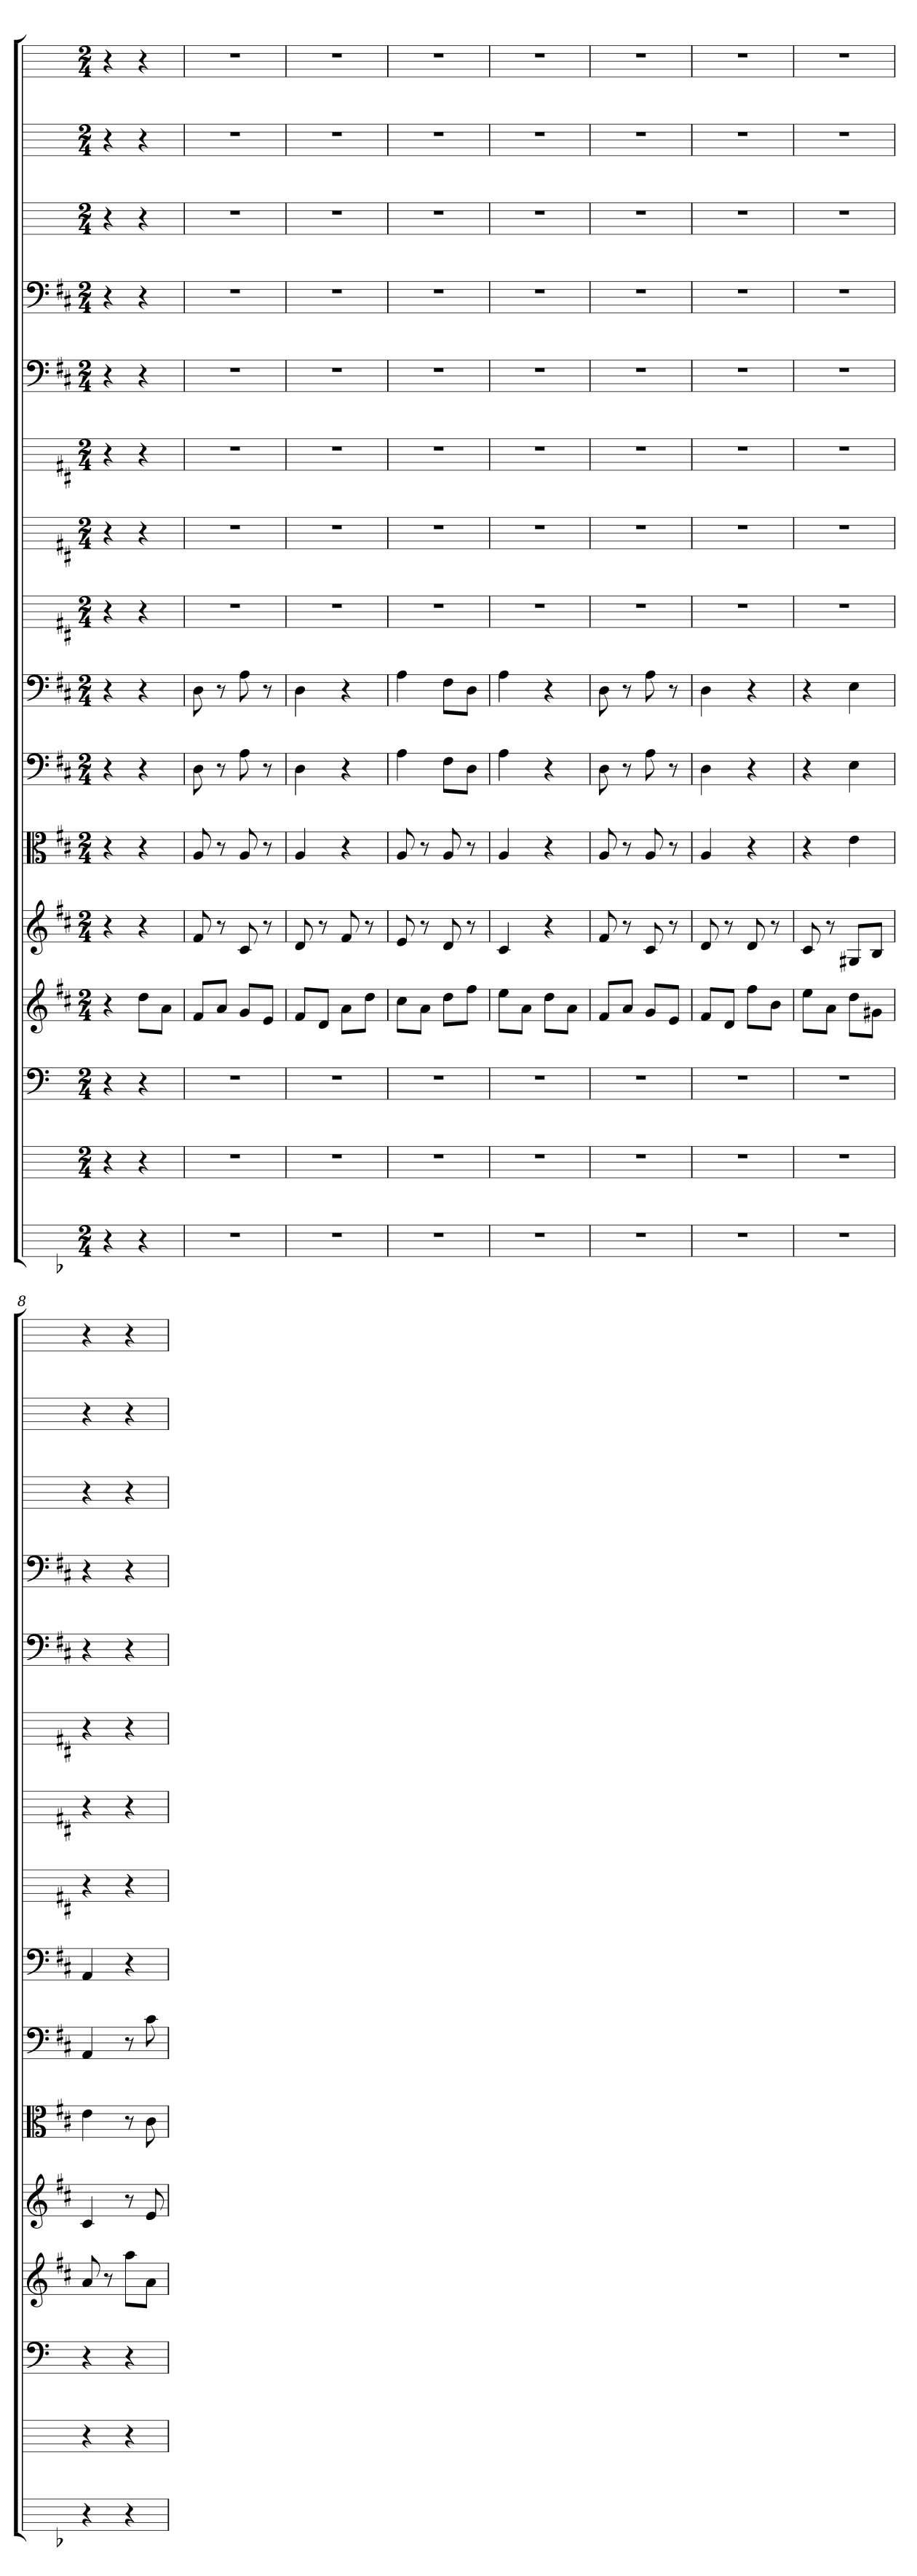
**kern	**kern	**kern	**kern	**kern	**kern	**kern	**kern	**kern	**kern	**kern	**kern	**kern	**kern	**kern	**kern
*part16	*part15	*part14	*part13	*part12	*part11	*part10	*part9	*part8	*part7	*part6	*part5	*part4	*part3	*part2	*part1
*staff16	*staff15	*staff14	*staff13	*staff12	*staff11	*staff10	*staff9	*staff8	*staff7	*staff6	*staff5	*staff4	*staff3	*staff2	*staff1
*	*	*clefF4	*	*	*clefC3	*clefF4	*clefF4	*	*	*	*clefF4	*clefF4	*	*	*
*k[b-]	*k[]	*k[]	*k[f#c#]	*k[f#c#]	*k[f#c#]	*k[f#c#]	*k[f#c#]	*k[f#c#]	*k[f#c#]	*k[f#c#]	*k[f#c#]	*k[f#c#]	*k[]	*k[]	*k[]
*M2/4	*M2/4	*M2/4	*M2/4	*M2/4	*M2/4	*M2/4	*M2/4	*M2/4	*M2/4	*M2/4	*M2/4	*M2/4	*M2/4	*M2/4	*M2/4
=	=	=	=	=	=	=	=	=	=	=	=	=	=	=	=
4r	4r	4r	4r	4r	4r	4r	4r	4r	4r	4r	4r	4r	4r	4r	4r
4r	4r	4r	8ddL	4r	4r	4r	4r	4r	4r	4r	4r	4r	4r	4r	4r
.	.	.	8aJ	.	.	.	.	.	.	.	.	.	.	.	.
=1	=1	=1	=1	=1	=1	=1	=1	=1	=1	=1	=1	=1	=1	=1	=1
2r	2r	2r	8f#L	8f#	8A	8D	8D	2r	2r	2r	2r	2r	2r	2r	2r
.	.	.	8aJ	8r	8r	8r	8r	.	.	.	.	.	.	.	.
.	.	.	8gL	8c#	8A	8A	8A	.	.	.	.	.	.	.	.
.	.	.	8eJ	8r	8r	8r	8r	.	.	.	.	.	.	.	.
=2	=2	=2	=2	=2	=2	=2	=2	=2	=2	=2	=2	=2	=2	=2	=2
2r	2r	2r	8f#L	8d	4A	4D	4D	2r	2r	2r	2r	2r	2r	2r	2r
.	.	.	8dJ	8r	.	.	.	.	.	.	.	.	.	.	.
.	.	.	8aL	8f#	4r	4r	4r	.	.	.	.	.	.	.	.
.	.	.	8ddJ	8r	.	.	.	.	.	.	.	.	.	.	.
=3	=3	=3	=3	=3	=3	=3	=3	=3	=3	=3	=3	=3	=3	=3	=3
2r	2r	2r	8cc#L	8e	8A	4A	4A	2r	2r	2r	2r	2r	2r	2r	2r
.	.	.	8aJ	8r	8r	.	.	.	.	.	.	.	.	.	.
.	.	.	8ddL	8d	8A	8F#\L	8F#\L	.	.	.	.	.	.	.	.
.	.	.	8ff#J	8r	8r	8D\J	8D\J	.	.	.	.	.	.	.	.
=4	=4	=4	=4	=4	=4	=4	=4	=4	=4	=4	=4	=4	=4	=4	=4
2r	2r	2r	8eeL	4c#	4A	4A	4A	2r	2r	2r	2r	2r	2r	2r	2r
.	.	.	8aJ	.	.	.	.	.	.	.	.	.	.	.	.
.	.	.	8ddL	4r	4r	4r	4r	.	.	.	.	.	.	.	.
.	.	.	8aJ	.	.	.	.	.	.	.	.	.	.	.	.
=5	=5	=5	=5	=5	=5	=5	=5	=5	=5	=5	=5	=5	=5	=5	=5
2r	2r	2r	8f#L	8f#	8A	8D	8D	2r	2r	2r	2r	2r	2r	2r	2r
.	.	.	8aJ	8r	8r	8r	8r	.	.	.	.	.	.	.	.
.	.	.	8gL	8c#	8A	8A	8A	.	.	.	.	.	.	.	.
.	.	.	8eJ	8r	8r	8r	8r	.	.	.	.	.	.	.	.
=6	=6	=6	=6	=6	=6	=6	=6	=6	=6	=6	=6	=6	=6	=6	=6
2r	2r	2r	8f#L	8d	4A	4D	4D	2r	2r	2r	2r	2r	2r	2r	2r
.	.	.	8dJ	8r	.	.	.	.	.	.	.	.	.	.	.
.	.	.	8ff#L	8d	4r	4r	4r	.	.	.	.	.	.	.	.
.	.	.	8bJ	8r	.	.	.	.	.	.	.	.	.	.	.
=7	=7	=7	=7	=7	=7	=7	=7	=7	=7	=7	=7	=7	=7	=7	=7
2r	2r	2r	8eeL	8c#	4r	4r	4r	2r	2r	2r	2r	2r	2r	2r	2r
.	.	.	8aJ	8r	.	.	.	.	.	.	.	.	.	.	.
.	.	.	8ddL	8G#XL	4e	4E	4E	.	.	.	.	.	.	.	.
.	.	.	8g#XJ	8BJ	.	.	.	.	.	.	.	.	.	.	.
=8	=8	=8	=8	=8	=8	=8	=8	=8	=8	=8	=8	=8	=8	=8	=8
4r	4r	4r	8a	4c#	4e	4AA	4AA	4r	4r	4r	4r	4r	4r	4r	4r
.	.	.	8r	.	.	.	.	.	.	.	.	.	.	.	.
4r	4r	4r	8aaL	8r	8r	8r	4r	4r	4r	4r	4r	4r	4r	4r	4r
.	.	.	8aJ	8e	8c#	8c#	.	.	.	.	.	.	.	.	.
=	=	=	=	=	=	=	=	=	=	=	=	=	=	=	=
*-	*-	*-	*-	*-	*-	*-	*-	*-	*-	*-	*-	*-	*-	*-	*-
